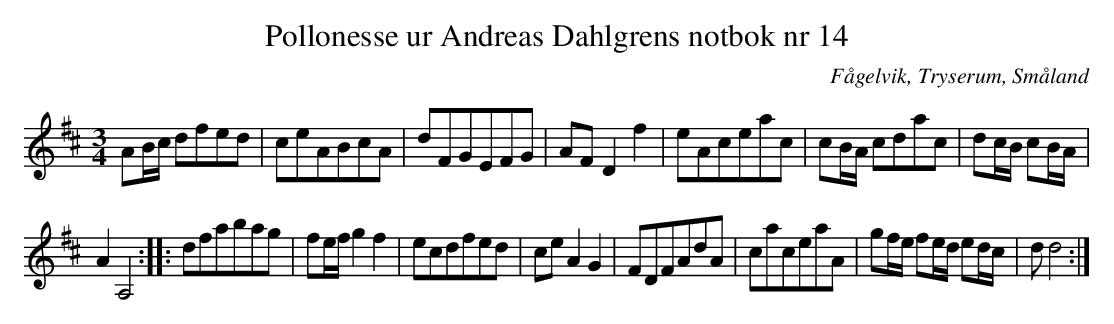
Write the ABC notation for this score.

X:1
T:Pollonesse ur Andreas Dahlgrens notbok nr 14
O:Fågelvik, Tryserum, Småland
M:3/4
L:1/8
K:D
AB/c/ dfed | ceABcA | dFGEFG | AF D2 f2 | eAceac | cB/A/  cdac | dc/B/ cB/A/ |
A2 A,4 :: dfabag | fe/f/ g2 f2 | ecdfed | ce A2G2 | FDFAdA | caceaA | gf/e/ fe/d/ ed/c/ | 2d d4 :|
